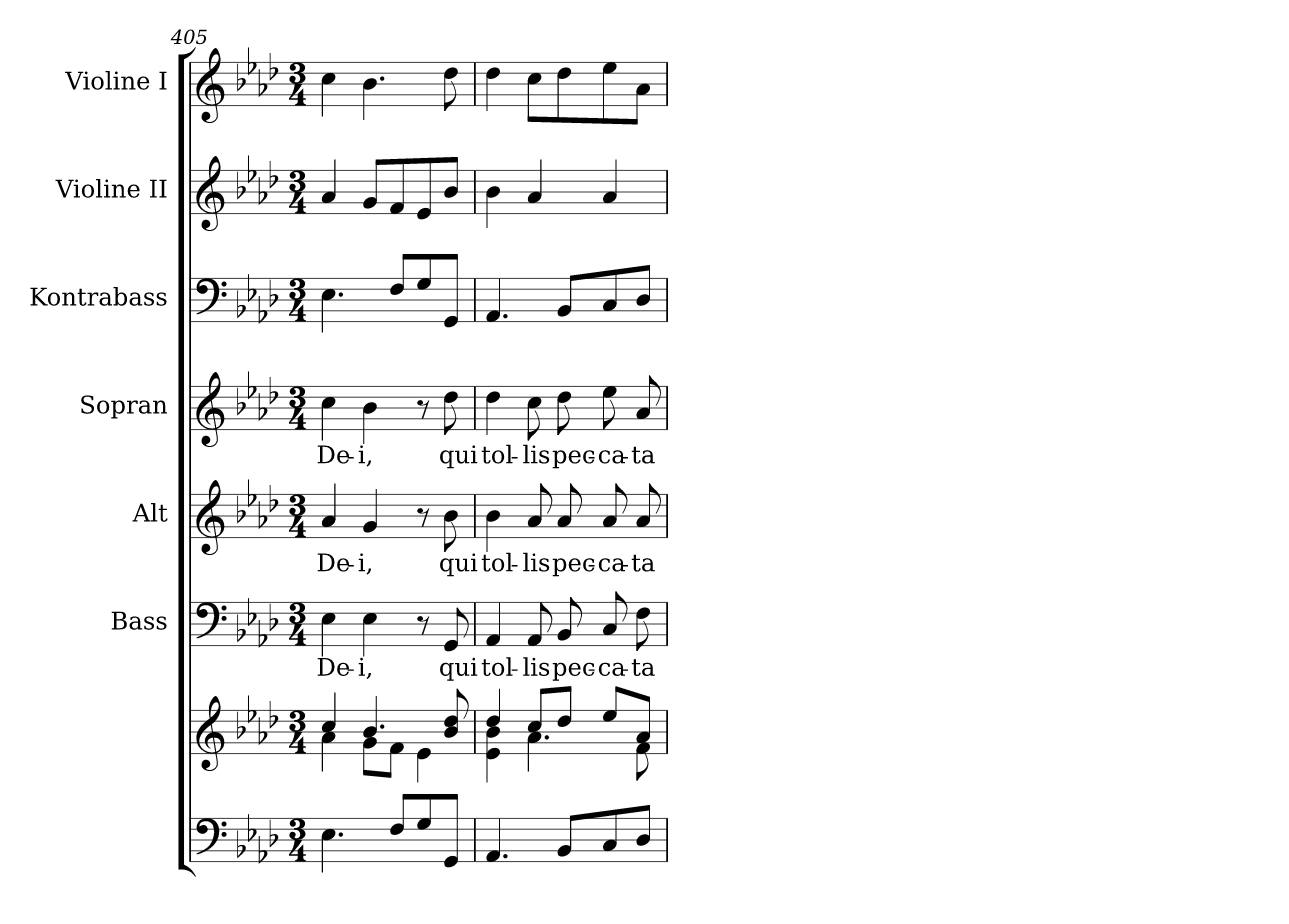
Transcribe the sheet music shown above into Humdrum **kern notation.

**kern	**kern	**kern	**text	**kern	**text	**kern	**text	**kern	**kern	**kern
*part7	*part7	*part6	*part6	*part5	*part5	*part4	*part4	*part3	*part2	*part1
*staff8	*staff7	*staff6	*staff6	*staff5	*staff5	*staff4	*staff4	*staff3	*staff2	*staff1
*	*	*I"Bass	*	*I"Alt	*	*I"Sopran	*	*I"Kontrabass	*I"Violine II	*I"Violine I
*	*	*I'B.	*	*I'A.	*	*I'S.	*	*I'Kb.	*I'Vl. II	*I'Vl. I
*clefF4	*clefG2	*clefF4	*	*clefG2	*	*clefG2	*	*clefF4	*clefG2	*clefG2
*	*	*	*	*	*	*	*	*ITrd7c12	*	*
*k[b-e-a-d-]	*k[b-e-a-d-]	*k[b-e-a-d-]	*	*k[b-e-a-d-]	*	*k[b-e-a-d-]	*	*k[b-e-a-d-]	*k[b-e-a-d-]	*k[b-e-a-d-]
*A-:	*A-:	*A-:	*	*A-:	*	*A-:	*	*A-:	*A-:	*A-:
*M3/4	*M3/4	*M3/4	*	*M3/4	*	*M3/4	*	*M3/4	*M3/4	*M3/4
=405	=405	=405	=405	=405	=405	=405	=405	=405	=405	=405
*	*^	*	*	*	*	*	*	*	*	*
!	!	!	!	!LO:LY:b	!	!LO:LY:b	!	!LO:LY:b	!	!	!
4.E-\	4cc/	4a-\	4E-\	De-	4a-/	De-	4cc\	De-	4.EE-\	4a-/	4cc\
!	!	!	!	!LO:LY:b	!	!LO:LY:b	!	!LO:LY:b	!	!	!
.	4.b-/	8g\L	4E-\	-i,	4g/	-i,	4b-\	-i,	.	8g/L	4.b-\
8F/L	.	8f\J	.	.	.	.	.	.	8FF/L	8f/	.
8G/	.	4e-\	8r	.	8r	.	8r	.	8GG/	8e-/	.
!	!	!	!	!LO:LY:b	!	!LO:LY:b	!	!LO:LY:b	!	!	!
8GG/J	8b-/ 8dd-/	.	8GG/	qui	8b-\	qui	8dd-\	qui	8GGG/J	8b-/J	8dd-\
=406	=406	=406	=406	=406	=406	=406	=406	=406	=406	=406	=406
!	!	!	!	!LO:LY:b	!	!LO:LY:b	!	!LO:LY:b	!	!	!
4.AA-/	4dd-/	4e-\ 4b-\	4AA-/	tol-	4b-\	tol-	4dd-\	tol-	4.AAA-/	4b-\	4dd-\
!	!	!	!	!LO:LY:b	!	!LO:LY:b	!	!LO:LY:b	!	!	!
.	8cc/L	4.a-\	8AA-/	-lis	8a-/	-lis	8cc\	-lis	.	4a-/	8cc\L
!	!	!	!	!LO:LY:b	!	!LO:LY:b	!	!LO:LY:b	!	!	!
8BB-/L	8dd-/J	.	8BB-/	pec-	8a-/	pec-	8dd-\	pec-	8BBB-/L	.	8dd-\
!	!	!	!	!LO:LY:b	!	!LO:LY:b	!	!LO:LY:b	!	!	!
8C/	8ee-/L	.	8C/	-ca-	8a-/	-ca-	8ee-\	-ca-	8CC/	4a-/	8ee-\
!	!	!	!	!LO:LY:b	!	!LO:LY:b	!	!LO:LY:b	!	!	!
8D-/J	8a-/J	8f\	8F\	-ta	8a-/	-ta	8a-/	-ta	8DD-/J	.	8a-\J
*	*v	*v	*	*	*	*	*	*	*	*	*
=	=	=	=	=	=	=	=	=	=	=
*-	*-	*-	*-	*-	*-	*-	*-	*-	*-	*-
